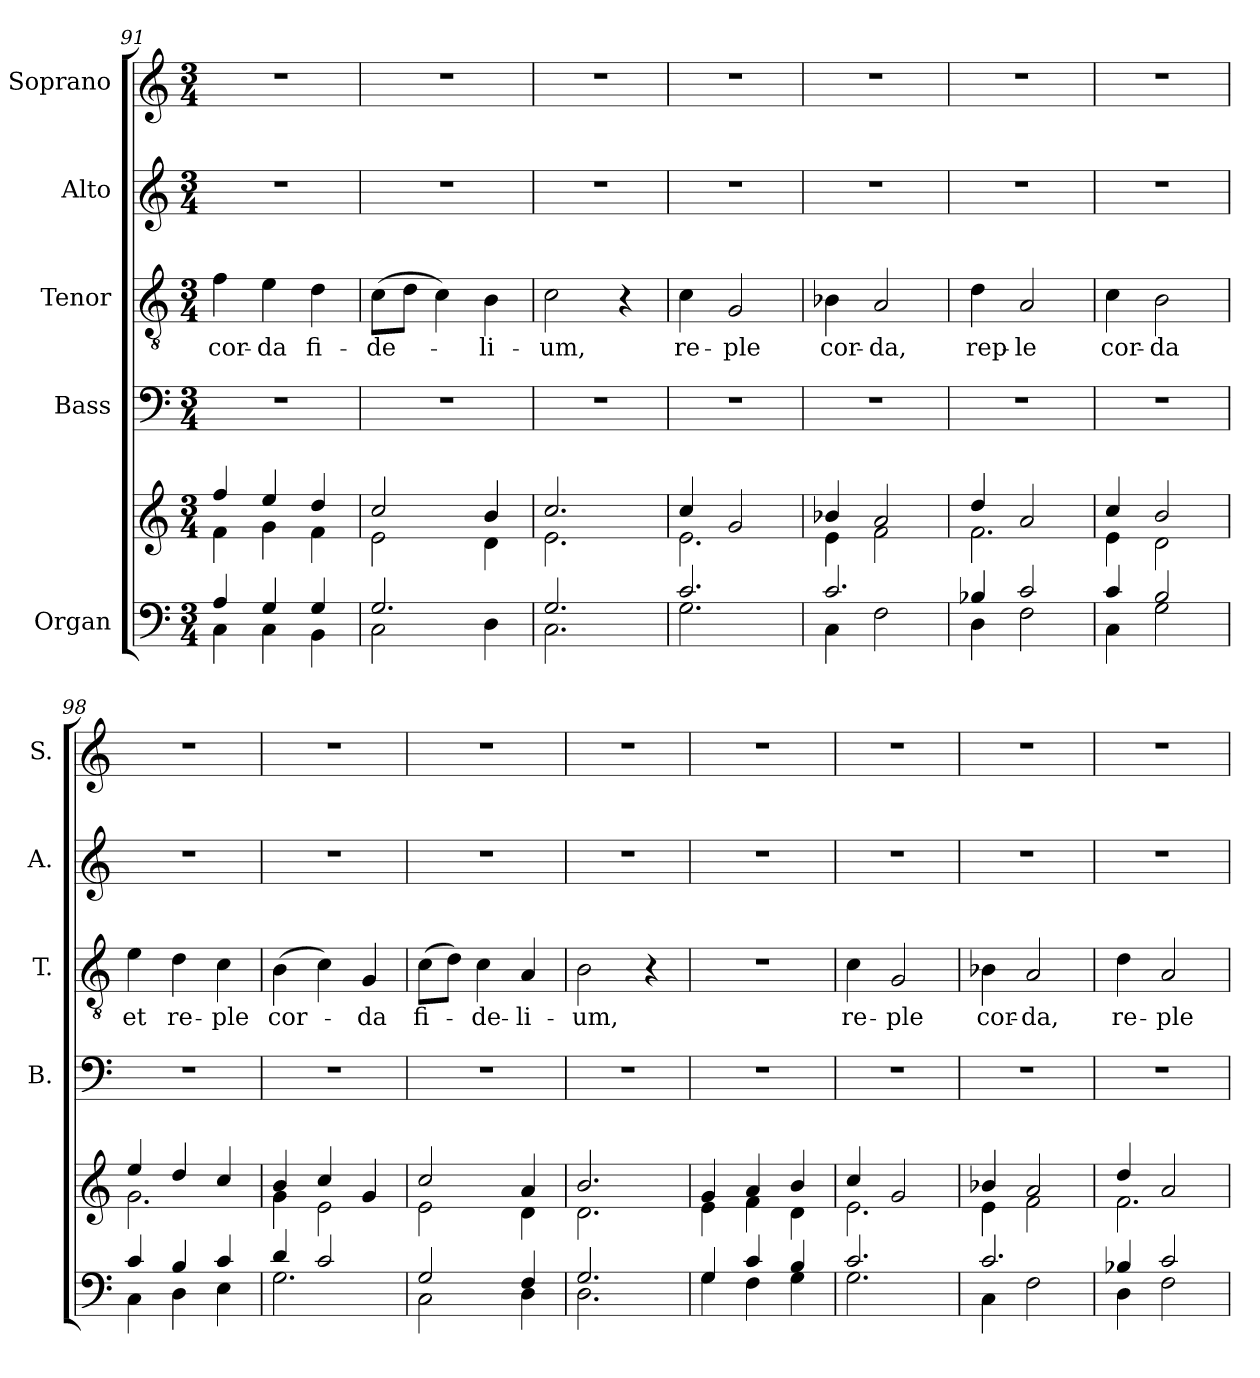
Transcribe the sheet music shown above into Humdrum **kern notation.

**kern	**kern	**kern	**kern	**text	**kern	**kern
*part5	*part5	*part4	*part3	*part3	*part2	*part1
*staff6	*staff5	*staff4	*staff3	*staff3	*staff2	*staff1
*I"Organ	*	*I"Bass	*I"Tenor	*	*I"Alto	*I"Soprano
*	*	*I'B.	*I'T.	*	*I'A.	*I'S.
*clefF4	*clefG2	*clefF4	*clefGv2	*	*clefG2	*clefG2
*M3/4	*M3/4	*M3/4	*M3/4	*	*M3/4	*M3/4
=91	=91	=91	=91	=91	=91	=91
*^	*^	*	*	*	*	*
!	!	!	!	!LO:N:vis=1	!	!LO:LY:b:cj	!LO:N:vis=1	!LO:N:vis=1
4A/	4C\	4ff/	4f\	2.r	4f\	cor-	2.r	2.r
!	!	!	!	!	!	!LO:LY:b:cj	!	!
4G/	4C\	4ee/	4g\	.	4e\	-da	.	.
!	!	!	!	!	!	!LO:LY:b:cj	!	!
4G/	4BB\	4dd/	4f\	.	4d\	fi-	.	.
=92	=92	=92	=92	=92	=92	=92	=92	=92
!	!	!	!	!LO:N:vis=1	!	!LO:LY:b:cj	!LO:N:vis=1	!LO:N:vis=1
2.G/	2C\	2cc/	2e\	2.r	(>8c\L	-de-	2.r	2.r
.	.	.	.	.	8d\J	.	.	.
.	.	.	.	.	4c\)	.	.	.
!	!	!	!	!	!	!LO:LY:b:cj	!	!
.	4D\	4b/	4d\	.	4B\	-li-	.	.
=93	=93	=93	=93	=93	=93	=93	=93	=93
!	!	!	!	!LO:N:vis=1	!	!LO:LY:b:cj	!LO:N:vis=1	!LO:N:vis=1
2.G/	2.C\	2.cc/	2.e\	2.r	2c\	-um,	2.r	2.r
.	.	.	.	.	4r	.	.	.
=94	=94	=94	=94	=94	=94	=94	=94	=94
!	!	!	!	!LO:N:vis=1	!	!LO:LY:b:cj	!LO:N:vis=1	!LO:N:vis=1
2.c/	2.G\	4cc/	2.e\	2.r	4c\	re-	2.r	2.r
!	!	!	!	!	!	!LO:LY:b:cj	!	!
.	.	2g/	.	.	2G/	-ple	.	.
!!LO:PB:g=z
=95	=95	=95	=95	=95	=95	=95	=95	=95
!	!	!	!	!LO:N:vis=1	!	!LO:LY:b:cj	!LO:N:vis=1	!LO:N:vis=1
2.c/	4C\	4b-X/	4e\	2.r	4B-X\	cor-	2.r	2.r
!	!	!	!	!	!	!LO:LY:b:cj	!	!
.	2F\	2a/	2f\	.	2A/	-da,	.	.
=96	=96	=96	=96	=96	=96	=96	=96	=96
!	!	!	!	!LO:N:vis=1	!	!LO:LY:b:cj	!LO:N:vis=1	!LO:N:vis=1
4B-X/	4D\	4dd/	2.f\	2.r	4d\	rep-	2.r	2.r
!	!	!	!	!	!	!LO:LY:b:cj	!	!
2c/	2F\	2a/	.	.	2A/	-le	.	.
=97	=97	=97	=97	=97	=97	=97	=97	=97
!	!	!	!	!LO:N:vis=1	!	!LO:LY:b:cj	!LO:N:vis=1	!LO:N:vis=1
4c/	4C\	4cc/	4e\	2.r	4c\	cor-	2.r	2.r
!	!	!	!	!	!	!LO:LY:b:cj	!	!
2B/	2G\	2b/	2d\	.	2B\	-da	.	.
=98	=98	=98	=98	=98	=98	=98	=98	=98
!	!	!	!	!LO:N:vis=1	!	!LO:LY:b:cj	!LO:N:vis=1	!LO:N:vis=1
4c/	4C\	4ee/	2.g\	2.r	4e\	et	2.r	2.r
!	!	!	!	!	!	!LO:LY:b:cj	!	!
4B/	4D\	4dd/	.	.	4d\	re-	.	.
!	!	!	!	!	!	!LO:LY:b:cj	!	!
4c/	4E\	4cc/	.	.	4c\	-ple	.	.
=99	=99	=99	=99	=99	=99	=99	=99	=99
!	!	!	!	!LO:N:vis=1	!	!LO:LY:b:cj	!LO:N:vis=1	!LO:N:vis=1
4d/	2.G\	4b/	4g\	2.r	(>4B\	cor-	2.r	2.r
2c/	.	4cc/	2e\	.	4c\)	.	.	.
!	!	!	!	!	!	!LO:LY:b:cj	!	!
.	.	4g/	.	.	4G/	-da	.	.
=100	=100	=100	=100	=100	=100	=100	=100	=100
!	!	!	!	!LO:N:vis=1	!	!LO:LY:b:cj	!LO:N:vis=1	!LO:N:vis=1
2G/	2C\	2cc/	2e\	2.r	(>8c\L	fi-	2.r	2.r
.	.	.	.	.	8d\J)	.	.	.
!	!	!	!	!	!	!LO:LY:b:cj	!	!
.	.	.	.	.	4c\	-de-	.	.
!	!	!	!	!	!	!LO:LY:b:cj	!	!
4F/	4D\	4a/	4d\	.	4A/	-li-	.	.
=101	=101	=101	=101	=101	=101	=101	=101	=101
!	!	!	!	!LO:N:vis=1	!	!LO:LY:b:cj	!LO:N:vis=1	!LO:N:vis=1
2.G/	2.D\	2.b/	2.d\	2.r	2B\	-um,	2.r	2.r
.	.	.	.	.	4r	.	.	.
=102	=102	=102	=102	=102	=102	=102	=102	=102
!	!	!	!	!LO:N:vis=1	!LO:N:vis=1	!	!LO:N:vis=1	!LO:N:vis=1
4G/	4G\	4g/	4e\	2.r	2.r	.	2.r	2.r
4c/	4F\	4a/	4f\	.	.	.	.	.
4B/	4G\	4b/	4d\	.	.	.	.	.
=103	=103	=103	=103	=103	=103	=103	=103	=103
!	!	!	!	!LO:N:vis=1	!	!LO:LY:b:cj	!LO:N:vis=1	!LO:N:vis=1
2.c/	2.G\	4cc/	2.e\	2.r	4c\	re-	2.r	2.r
!	!	!	!	!	!	!LO:LY:b:cj	!	!
.	.	2g/	.	.	2G/	-ple	.	.
=104	=104	=104	=104	=104	=104	=104	=104	=104
!	!	!	!	!LO:N:vis=1	!	!LO:LY:b:cj	!LO:N:vis=1	!LO:N:vis=1
2.c/	4C\	4b-X/	4e\	2.r	4B-X\	cor-	2.r	2.r
!	!	!	!	!	!	!LO:LY:b:cj	!	!
.	2F\	2a/	2f\	.	2A/	-da,	.	.
!!LO:PB:g=z
=105	=105	=105	=105	=105	=105	=105	=105	=105
!	!	!	!	!LO:N:vis=1	!	!LO:LY:b:cj	!LO:N:vis=1	!LO:N:vis=1
4B-X/	4D\	4dd/	2.f\	2.r	4d\	re-	2.r	2.r
!	!	!	!	!	!	!LO:LY:b:cj	!	!
2c/	2F\	2a/	.	.	2A/	-ple	.	.
*v	*v	*	*	*	*	*	*	*
*	*v	*v	*	*	*	*	*
=	=	=	=	=	=	=
*-	*-	*-	*-	*-	*-	*-
